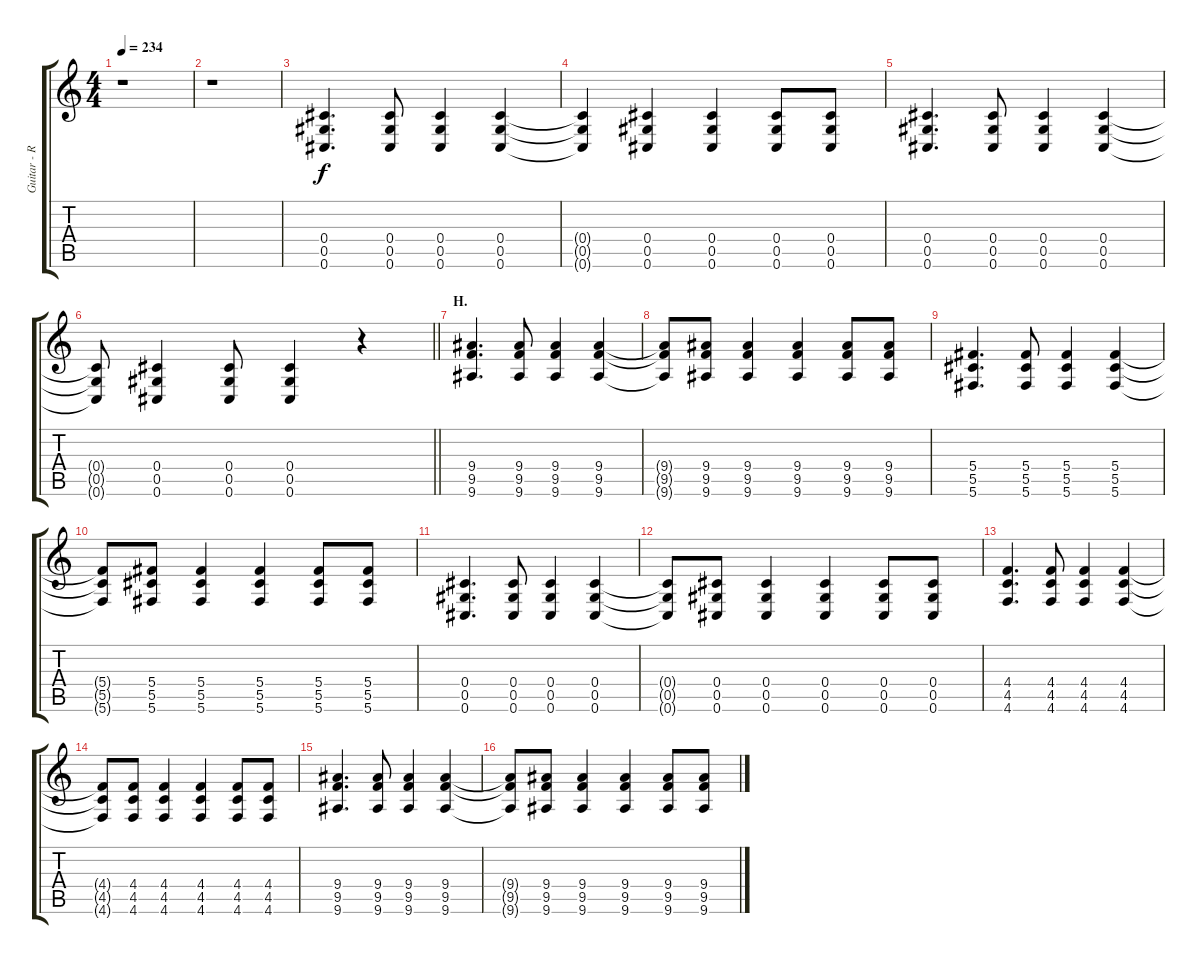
\track ("Guitar - Right" "Guitar - R") {instrument distortionguitar}
\staff {score tabs}
\tuning (Eb4 Bb3 Gb3 Db3 Ab2 Db2) {hide}
\ts (4 4)
\tempo 234
\clef g2
\ks c
r.1{dy f} |
r.1 |
(0.4 0.5 0.6).4{d} (0.4 0.5 0.6).8 (0.4 0.5 0.6).4 (0.4 0.5 0.6).4 |
(0.4{t} 0.5{t} 0.6{t}).4 (0.4 0.5 0.6).4 (0.4 0.5 0.6).4 (0.4 0.5 0.6).8 (0.4 0.5 0.6).8 |
(0.4 0.5 0.6).4{d} (0.4 0.5 0.6).8 (0.4 0.5 0.6).4 (0.4 0.5 0.6).4 |
\barLineRight lightlight
(0.4{t} 0.5{t} 0.6{t}).8 (0.4 0.5 0.6).4 (0.4 0.5 0.6).8 (0.4 0.5 0.6).4 r.4 |
\section ("" "H.")
(9.4 9.5 9.6).4{d} (9.4 9.5 9.6).8 (9.4 9.5 9.6).4 (9.4 9.5 9.6).4 |
(9.4{t} 9.5{t} 9.6{t}).8 (9.4 9.5 9.6).8 (9.4 9.5 9.6).4 (9.4 9.5 9.6).4 (9.4 9.5 9.6).8 (9.4 9.5 9.6).8 |
(5.4 5.5 5.6).4{d} (5.4 5.5 5.6).8 (5.4 5.5 5.6).4 (5.4 5.5 5.6).4 |
(5.4{t} 5.5{t} 5.6{t}).8 (5.4 5.5 5.6).8 (5.4 5.5 5.6).4 (5.4 5.5 5.6).4 (5.4 5.5 5.6).8 (5.4 5.5 5.6).8 |
(0.4 0.5 0.6).4{d} (0.4 0.5 0.6).8 (0.4 0.5 0.6).4 (0.4 0.5 0.6).4 |
(0.4{t} 0.5{t} 0.6{t}).8 (0.4 0.5 0.6).8 (0.4 0.5 0.6).4 (0.4 0.5 0.6).4 (0.4 0.5 0.6).8 (0.4 0.5 0.6).8 |
(4.4 4.5 4.6).4{d} (4.4 4.5 4.6).8 (4.4 4.5 4.6).4 (4.4 4.5 4.6).4 |
(4.4{t} 4.5{t} 4.6{t}).8 (4.4 4.5 4.6).8 (4.4 4.5 4.6).4 (4.4 4.5 4.6).4 (4.4 4.5 4.6).8 (4.4 4.5 4.6).8 |
(9.4 9.5 9.6).4{d} (9.4 9.5 9.6).8 (9.4 9.5 9.6).4 (9.4 9.5 9.6).4 |
(9.4{t} 9.5{t} 9.6{t}).8 (9.4 9.5 9.6).8 (9.4 9.5 9.6).4 (9.4 9.5 9.6).4 (9.4 9.5 9.6).8 (9.4 9.5 9.6).8
